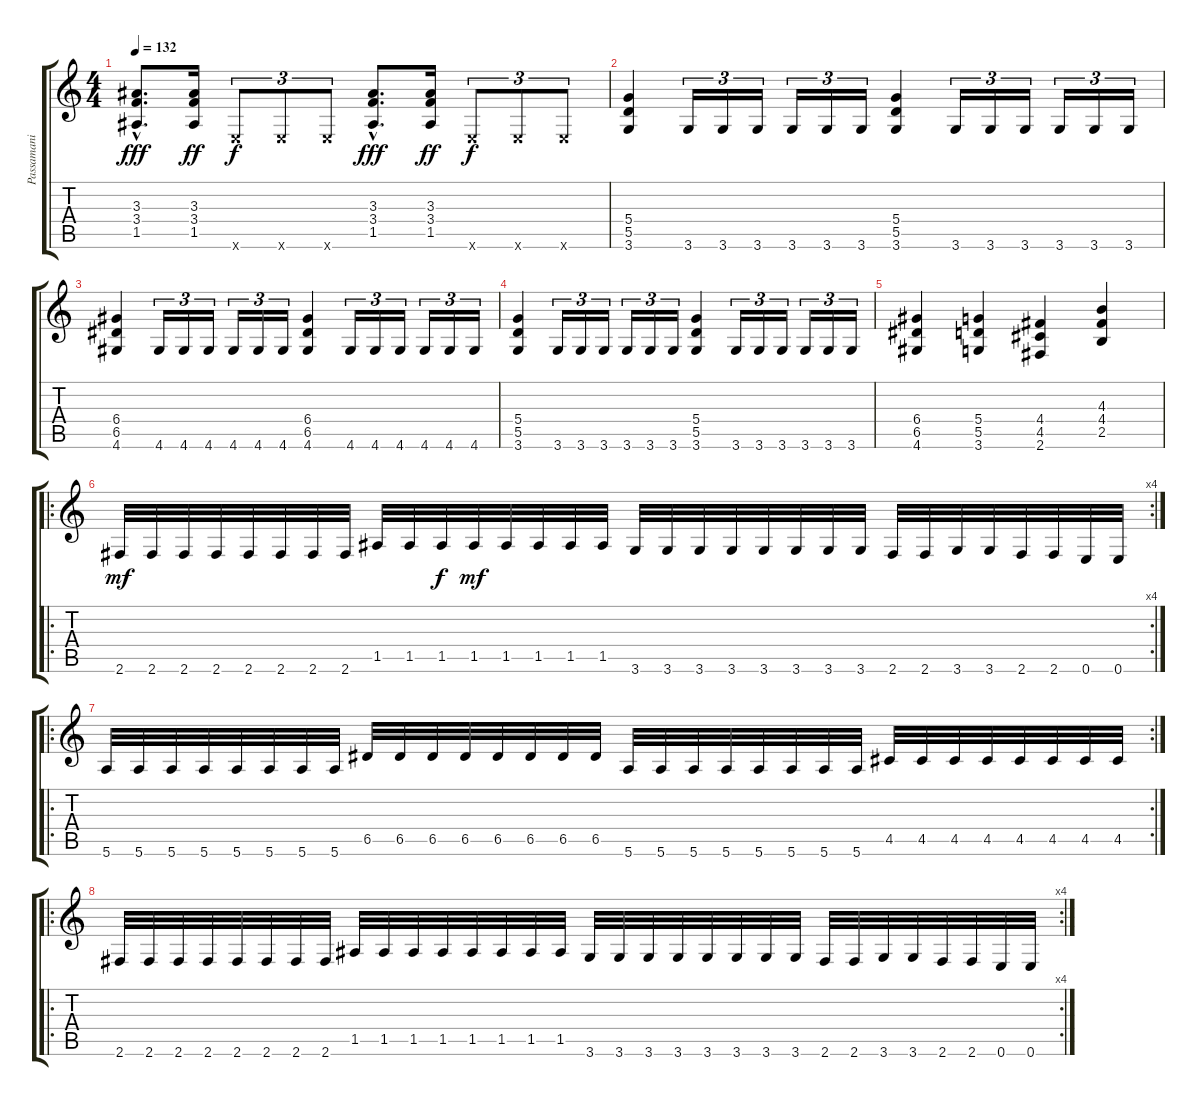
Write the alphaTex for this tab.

\track ("Passamani" "Passamani") {instrument distortionguitar}
\staff {score tabs}
\tuning (E4 B3 G3 D3 A2 E2) {hide}
\ts (4 4)
\tempo 132
\clef g2
\ks c
(3.3{hac} 3.4{hac} 1.5{hac}).8{d dy fff} (3.3 3.4 1.5).16{dy ff} 0.6{x}.8{tu (3 2) dy f} 0.6{x}.8{tu (3 2)} 0.6{x}.8{tu (3 2)} (3.3{hac} 3.4{hac} 1.5{hac}).8{d dy fff} (3.3 3.4 1.5).16{dy ff} 0.6{x}.8{tu (3 2) dy f} 0.6{x}.8{tu (3 2)} 0.6{x}.8{tu (3 2)} |
(5.4 5.5 3.6).4 3.6.16{tu (3 2)} 3.6.16{tu (3 2)} 3.6.16{tu (3 2)} 3.6.16{tu (3 2)} 3.6.16{tu (3 2)} 3.6.16{tu (3 2)} (5.4 5.5 3.6).4 3.6.16{tu (3 2)} 3.6.16{tu (3 2)} 3.6.16{tu (3 2)} 3.6.16{tu (3 2)} 3.6.16{tu (3 2)} 3.6.16{tu (3 2)} |
(6.4 6.5 4.6).4 4.6.16{tu (3 2)} 4.6.16{tu (3 2)} 4.6.16{tu (3 2)} 4.6.16{tu (3 2)} 4.6.16{tu (3 2)} 4.6.16{tu (3 2)} (6.4 6.5 4.6).4 4.6.16{tu (3 2)} 4.6.16{tu (3 2)} 4.6.16{tu (3 2)} 4.6.16{tu (3 2)} 4.6.16{tu (3 2)} 4.6.16{tu (3 2)} |
(5.4 5.5 3.6).4 3.6.16{tu (3 2)} 3.6.16{tu (3 2)} 3.6.16{tu (3 2)} 3.6.16{tu (3 2)} 3.6.16{tu (3 2)} 3.6.16{tu (3 2)} (5.4 5.5 3.6).4 3.6.16{tu (3 2)} 3.6.16{tu (3 2)} 3.6.16{tu (3 2)} 3.6.16{tu (3 2)} 3.6.16{tu (3 2)} 3.6.16{tu (3 2)} |
(6.4 6.5 4.6).4 (5.4 5.5 3.6).4 (4.4 4.5 2.6).4 (4.3 4.4 2.5).4 |
\ro
\rc 4
2.6.32{dy mf} 2.6.32 2.6.32 2.6.32 2.6.32 2.6.32 2.6.32 2.6.32 1.5.32 1.5.32 1.5.32{dy f} 1.5.32{dy mf} 1.5.32 1.5.32 1.5.32 1.5.32 3.6.32 3.6.32 3.6.32 3.6.32 3.6.32 3.6.32 3.6.32 3.6.32 2.6.32 2.6.32 3.6.32 3.6.32 2.6.32 2.6.32 0.6.32 0.6.32 |
\ro
\rc 2
5.6.32 5.6.32 5.6.32 5.6.32 5.6.32 5.6.32 5.6.32 5.6.32 6.5.32 6.5.32 6.5.32 6.5.32 6.5.32 6.5.32 6.5.32 6.5.32 5.6.32 5.6.32 5.6.32 5.6.32 5.6.32 5.6.32 5.6.32 5.6.32 4.5.32 4.5.32 4.5.32 4.5.32 4.5.32 4.5.32 4.5.32 4.5.32 |
\ro
\rc 4
2.6.32 2.6.32 2.6.32 2.6.32 2.6.32 2.6.32 2.6.32 2.6.32 1.5.32 1.5.32 1.5.32 1.5.32 1.5.32 1.5.32 1.5.32 1.5.32 3.6.32 3.6.32 3.6.32 3.6.32 3.6.32 3.6.32 3.6.32 3.6.32 2.6.32 2.6.32 3.6.32 3.6.32 2.6.32 2.6.32 0.6.32 0.6.32
